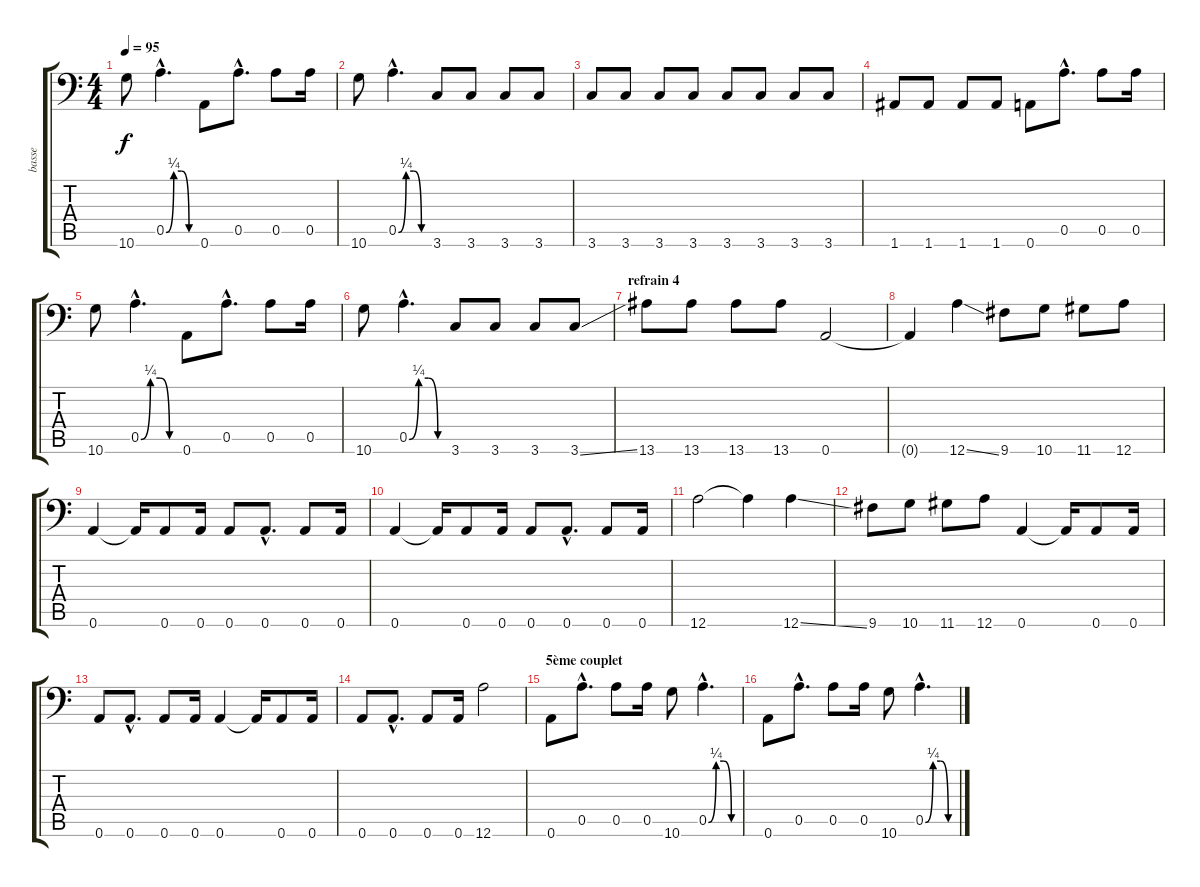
\track ("basse" "basse") {instrument acousticbass}
\staff {score tabs}
\tuning (E4 B3 G3 D3 A2 A1) {hide}
\ts (4 4)
\tempo 95
\clef f4
\ks c
10.6.8{dy f} 0.5{be (custom 0 0 15 1 30 1 45 0 60 0) hac}.4{d} 0.6.8 0.5{hac}.8{d} 0.5.8 0.5.16 |
10.6.8 0.5{be (custom 0 0 15 1 30 1 45 0 60 0) hac}.4{d} 3.6.8 3.6.8 3.6.8 3.6.8 |
3.6.8 3.6.8 3.6.8 3.6.8 3.6.8 3.6.8 3.6.8 3.6.8 |
1.6.8 1.6.8 1.6.8 1.6.8 0.6.8 0.5{hac}.8{d} 0.5.8 0.5.16 |
10.6.8 0.5{be (custom 0 0 15 1 30 1 45 0 60 0) hac}.4{d} 0.6.8 0.5{hac}.8{d} 0.5.8 0.5.16 |
10.6.8 0.5{be (custom 0 0 15 1 30 1 45 0 60 0) hac}.4{d} 3.6.8 3.6.8 3.6.8 3.6{ss}.8 |
\section ("" "refrain 4")
13.6.8 13.6.8 13.6.8 13.6.8 0.6.2 |
0.6{t}.4 12.6{ss}.4 9.6.8 10.6.8 11.6.8 12.6.8 |
0.6.4 0.6{t}.16 0.6.8 0.6.16 0.6.8 0.6{hac}.8{d} 0.6.8 0.6.16 |
0.6.4 0.6{t}.16 0.6.8 0.6.16 0.6.8 0.6{hac}.8{d} 0.6.8 0.6.16 |
12.6.2 12.6{t}.4 12.6{ss}.4 |
9.6.8 10.6.8 11.6.8 12.6.8 0.6.4 0.6{t}.16 0.6.8 0.6.16 |
0.6.8 0.6{hac}.8{d} 0.6.8 0.6.16 0.6.4 0.6{t}.16 0.6.8 0.6.16 |
0.6.8 0.6{hac}.8{d} 0.6.8 0.6.16 12.6.2 |
\section ("" "5ème couplet")
0.6.8 0.5{hac}.8{d} 0.5.8 0.5.16 10.6.8 0.5{be (custom 0 0 15 1 30 1 45 0 60 0) hac}.4{d} |
0.6.8 0.5{hac}.8{d} 0.5.8 0.5.16 10.6.8 0.5{be (custom 0 0 15 1 30 1 45 0 60 0) hac}.4{d}
